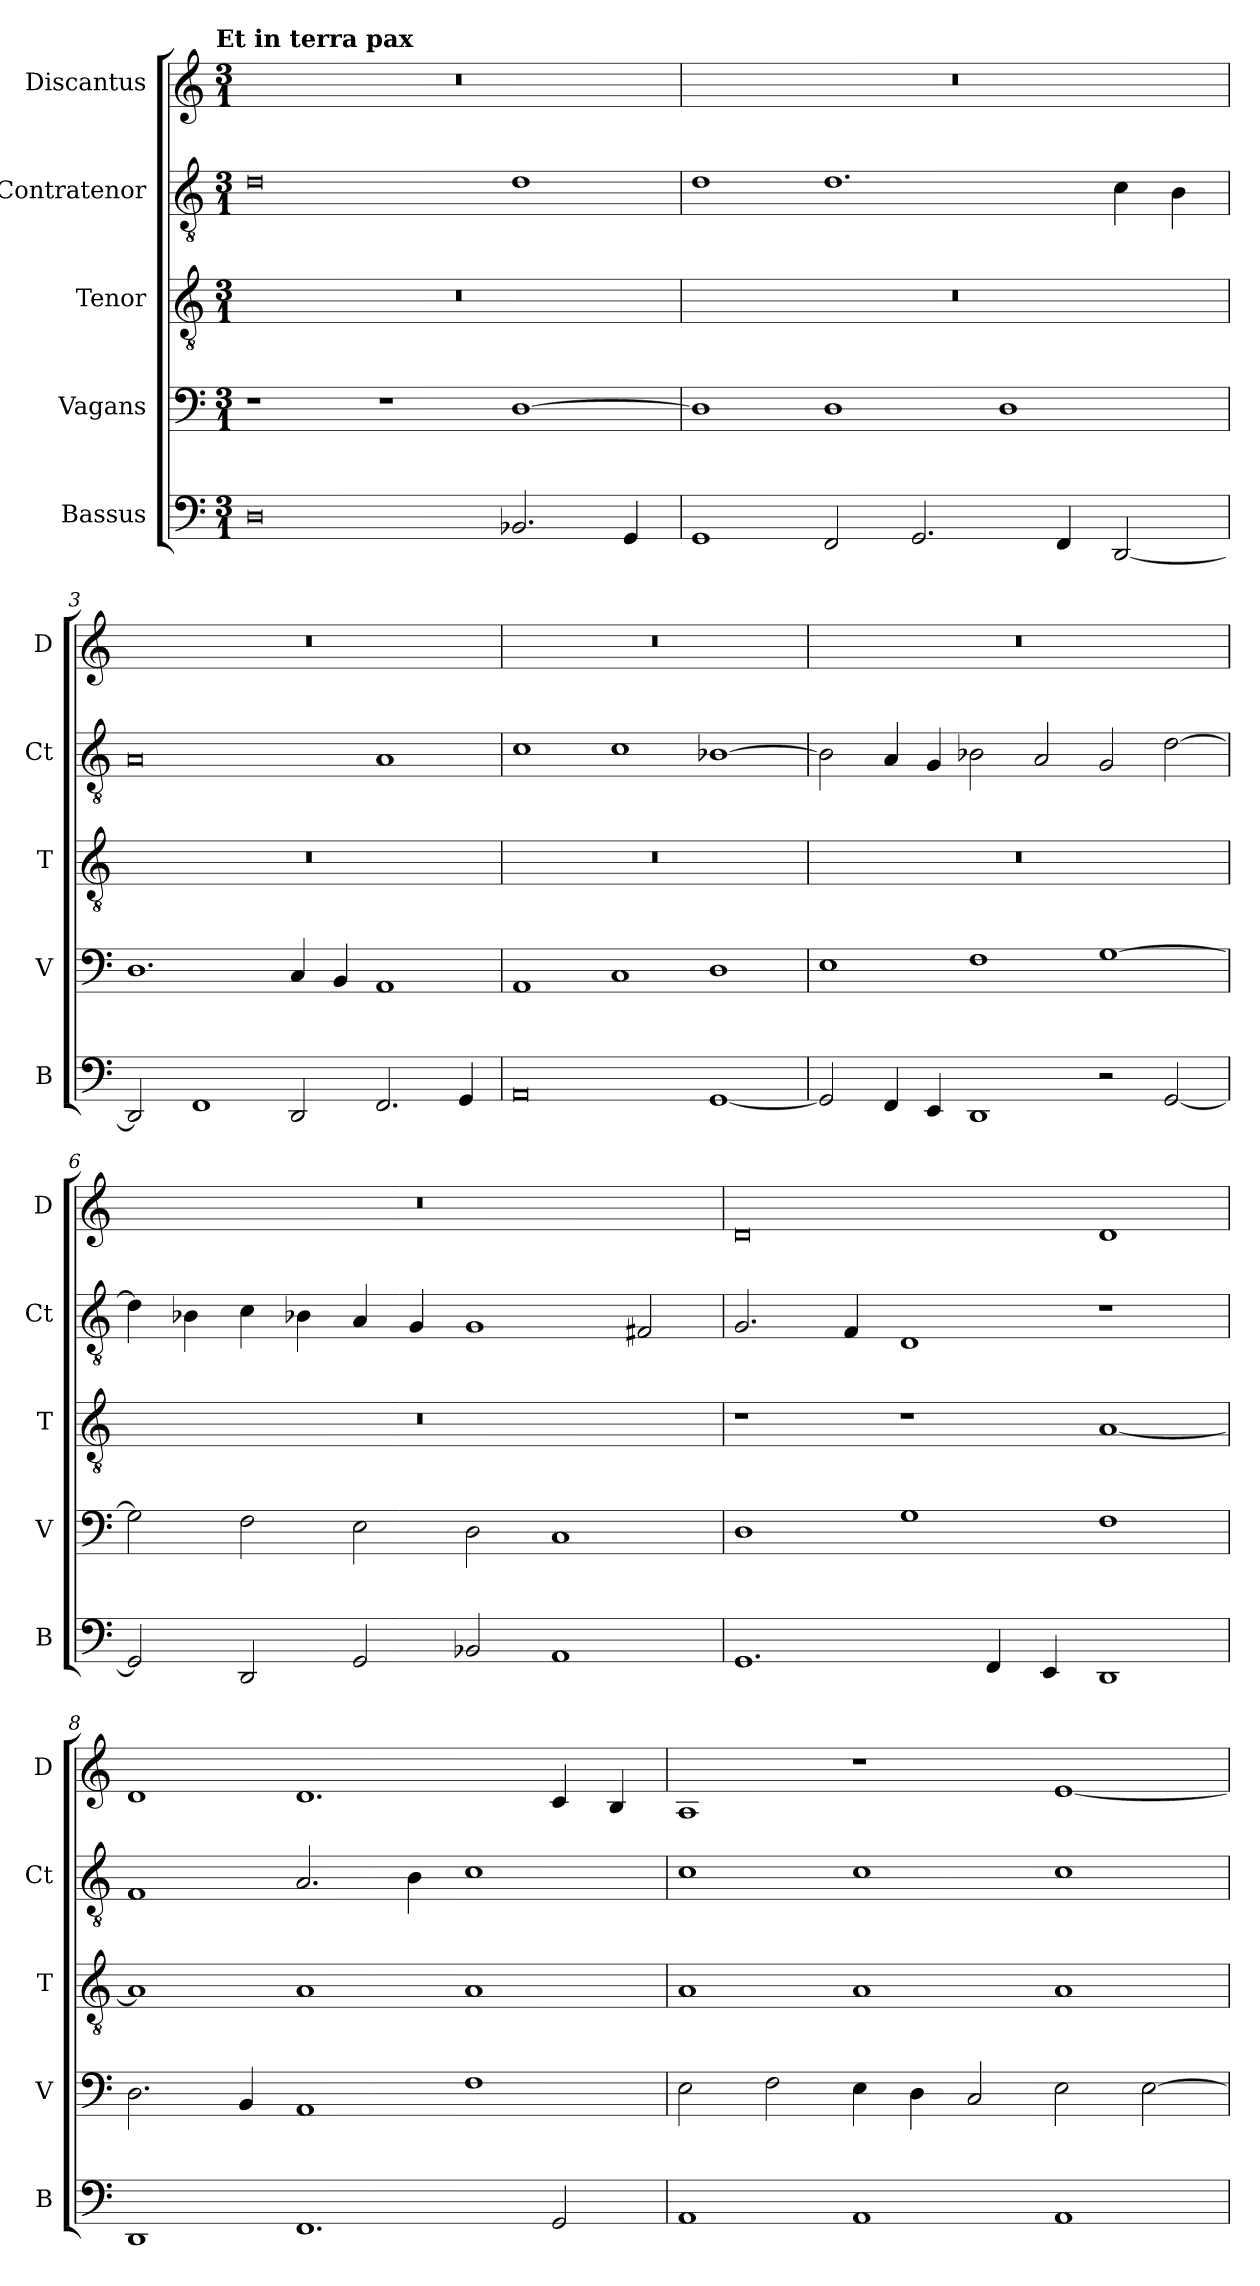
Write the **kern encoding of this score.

**kern	**kern	**kern	**kern	**kern
*part5	*part4	*part3	*part2	*part1
*staff5	*staff4	*staff3	*staff2	*staff1
*I"Bassus	*I"Vagans	*I"Tenor	*I"Contratenor	*I"Discantus
*I'B	*I'V	*I'T	*I'Ct	*I'D
*clefF4	*clefF4	*clefGv2	*clefGv2	*clefG2
*k[]	*k[]	*k[]	*k[]	*k[]
!!LO:TX:omd:t=Et in terra pax
*M3/1	*M3/1	*M3/1	*M3/1	*M3/1
=1	=1	=1	=1	=1
0D	1r	0.r	0d	0.r
.	1r	.	.	.
2.BB-X/	[1D	.	1d	.
4GG/	.	.	.	.
=2	=2	=2	=2	=2
1GG	1D]	0.r	1d	0.r
2FF/	1D	.	1.d	.
2.GG/	.	.	.	.
.	1D	.	.	.
4FF/	.	.	.	.
[2DD/	.	.	4c\	.
.	.	.	4B\	.
=3	=3	=3	=3	=3
2DD/]	1.D	0.r	0A	0.r
1FF	.	.	.	.
2DD/	4C/	.	.	.
.	4BB/	.	.	.
2.FF/	1AA	.	1A	.
4GG/	.	.	.	.
=4	=4	=4	=4	=4
0AA	1AA	0.r	1c	0.r
.	1C	.	1c	.
[1GG	1D	.	[1B-X	.
=5	=5	=5	=5	=5
2GG/]	1E	0.r	2B-\]	0.r
4FF/	.	.	4A/	.
4EE/	.	.	4G/	.
1DD	1F	.	2B-X\	.
.	.	.	2A/	.
2r	[1G	.	2G/	.
[2GG/	.	.	[2d\	.
=6	=6	=6	=6	=6
2GG/]	2G\]	0.r	4d\]	0.r
.	.	.	4B-X\	.
2DD/	2F\	.	4c\	.
.	.	.	4B-X\	.
2GG/	2E\	.	4A/	.
.	.	.	4G/	.
2BB-X/	2D\	.	1G	.
1AA	1C	.	.	.
.	.	.	2F#X/	.
=7	=7	=7	=7	=7
1.GG	1D	1r	2.G/	0d
.	.	.	4F/	.
.	1G	1r	1D	.
4FF/	.	.	.	.
4EE/	.	.	.	.
1DD	1F	[1A	1r	1d
=8	=8	=8	=8	=8
1DD	2.D\	1A]	1F	1d
.	4BB/	.	.	.
1.FF	1AA	1A	2.A/	1.d
.	.	.	4B\	.
.	1F	1A	1c	.
2GG/	.	.	.	4c/
.	.	.	.	4B/
=9	=9	=9	=9	=9
1AA	2E\	1A	1c	1A
.	2F\	.	.	.
1AA	4E\	1A	1c	1r
.	4D\	.	.	.
.	2C/	.	.	.
1AA	2E\	1A	1c	[1e
.	[2E\	.	.	.
=	=	=	=	=
*-	*-	*-	*-	*-
